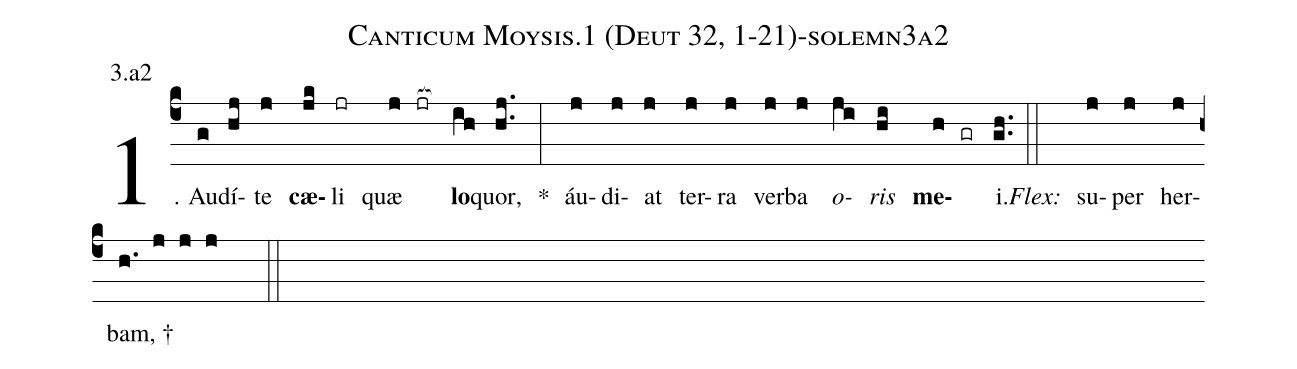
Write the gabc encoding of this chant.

name: Canticum Moysis.1 (Deut 32, 1-21)-solemn3a2;
annotation: 3.a2;
%%
(c4)1. Au(g)dí(hj)te(j) <b>cæ</b>(jk)li(jr) quæ(j jr[ocb:1{]) <b>lo</b>(ih[ocb:0}])quor,(hj..) *(:) áu(j)di(j)at(j) ter(j)ra(j) ver(j)ba(j) <i>o</i>(ji)<i>ris</i>(hi) <b>me</b>(h gr)i.(gh..) (::)
<i>Flex:</i>()  su(j)per(j) her(j)bam, †(h. j j j  ::)
